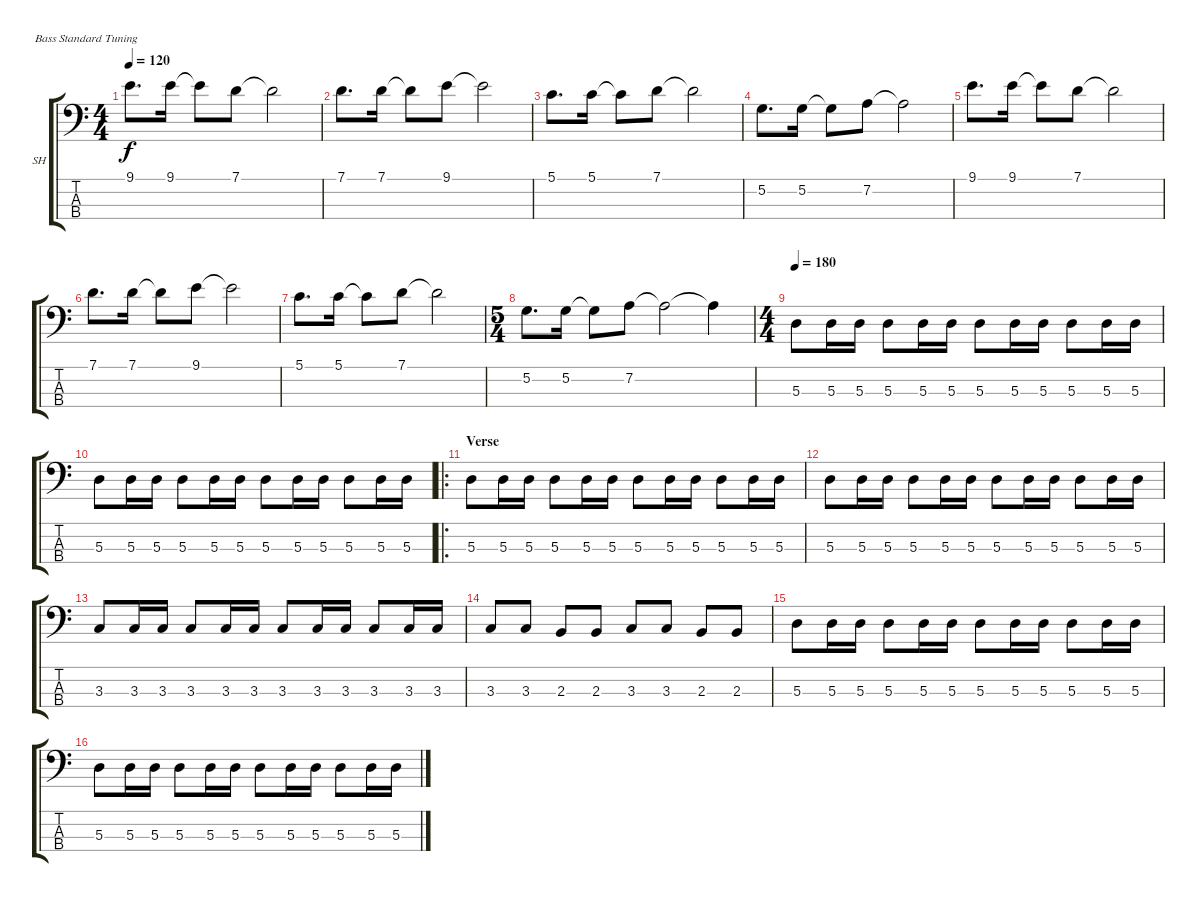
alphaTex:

\bracketExtendMode groupsimilarinstruments
\firstSystemTrackNameOrientation horizontal
\otherSystemsTrackNameOrientation horizontal
\track ("Steve Harris" "SH") {instrument electricbassfinger}
\staff {score tabs}
\tuning (G2 D2 A1 E1)
\ts (4 4)
\tempo 120
\clef f4
\scale
0.333333
\ks c
9.1.8{d dy f} 9.1.16 9.1{t}.8 7.1.8 7.1{t}.2 |
\scale
0.333333 7.1.8{d} 7.1.16 7.1{t}.8 9.1.8 9.1{t}.2 |
\scale
0.333333 5.1.8{d} 5.1.16 5.1{t}.8 7.1.8 7.1{t}.2 |
\scale
0.333333 5.2.8{d} 5.2.16 5.2{t}.8 7.2.8 7.2{t}.2 |
\scale
0.333333 9.1.8{d} 9.1.16 9.1{t}.8 7.1.8 7.1{t}.2 |
\scale
0.256303 7.1.8{d} 7.1.16 7.1{t}.8 9.1.8 9.1{t}.2 |
\scale
0.256303 5.1.8{d} 5.1.16 5.1{t}.8 7.1.8 7.1{t}.2 |
\ts (5 4)
\scale
0.487395 5.2.8{d} 5.2.16 5.2{t}.8 7.2.8 7.2{t}.2 7.2{t}.4 |
\ts (4 4)
\tempo 180
\scale
0.464 5.3.8 5.3.16 5.3.16 5.3.8 5.3.16 5.3.16 5.3.8 5.3.16 5.3.16 5.3.8 5.3.16 5.3.16 |
\scale
0.244 5.3.8 5.3.16 5.3.16 5.3.8 5.3.16 5.3.16 5.3.8 5.3.16 5.3.16 5.3.8 5.3.16 5.3.16 |
\ro
\section ("" "Verse")
\scale
0.292 5.3.8 5.3.16 5.3.16 5.3.8 5.3.16 5.3.16 5.3.8 5.3.16 5.3.16 5.3.8 5.3.16 5.3.16 |
\scale
0.333333 5.3.8 5.3.16 5.3.16 5.3.8 5.3.16 5.3.16 5.3.8 5.3.16 5.3.16 5.3.8 5.3.16 5.3.16 |
\scale
0.333333 3.3.8 3.3.16 3.3.16 3.3.8 3.3.16 3.3.16 3.3.8 3.3.16 3.3.16 3.3.8 3.3.16 3.3.16 |
\scale
0.333333 3.3.8 3.3.8 2.3.8 2.3.8 3.3.8 3.3.8 2.3.8 2.3.8 |
\scale
0.333333 5.3.8 5.3.16 5.3.16 5.3.8 5.3.16 5.3.16 5.3.8 5.3.16 5.3.16 5.3.8 5.3.16 5.3.16 |
\scale
0.333333 5.3.8 5.3.16 5.3.16 5.3.8 5.3.16 5.3.16 5.3.8 5.3.16 5.3.16 5.3.8 5.3.16 5.3.16
